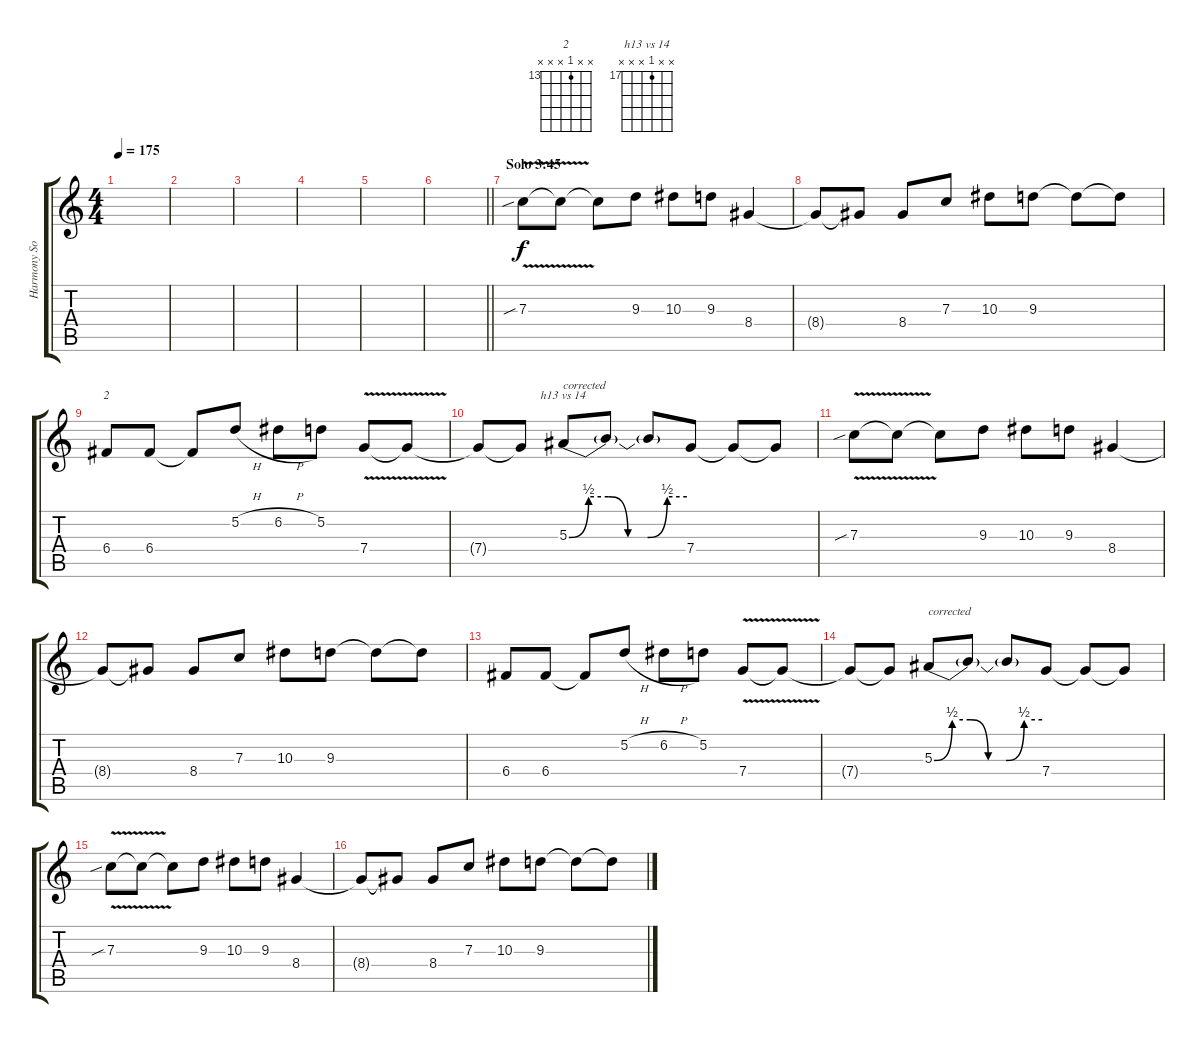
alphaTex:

\track ("Harmony Solo" "Harmony So") {instrument distortionguitar}
\staff {score tabs}
\tuning (D4 A3 F3 C3 G2 D2) {hide}
\chord ("2" x x 13 x x x) {firstfret 13}
\chord ("h13 vs 14" x x 17 x x x) {firstfret 17}
\ts (4 4)
\tempo 175
\clef g2
\ks c
|
|
|
|
|
\barLineRight lightlight
|
\section ("" "Solo 3:45")
7.3{v sib}.8 7.3{t}.8 7.3{t}.8 9.3.8 10.3.8 9.3.8 8.4.4 |
8.4{t}.8 8.4{t}.8 8.4.8 7.3.8 10.3.8 9.3.8 9.3{t}.8 9.3{t}.8 |
6.4.8{ch "2"} 6.4.8 6.4{t}.8 5.2{h}.8 6.2{h}.8 5.2.8 7.4{v}.8 7.4{t}.8 |
7.4{t}.8 7.4{t}.8 5.3{be (custom 0 0 10 2 20 2 30 0 40 0 50 2 60 2)}.8{ch "h13 vs 14" txt "corrected"} 5.3{t}.8 5.3{t}.8 7.4.8 7.4{t}.8 7.4{t}.8 |
7.3{v sib}.8 7.3{t}.8 7.3{t}.8 9.3.8 10.3.8 9.3.8 8.4.4 |
8.4{t}.8 8.4{t}.8 8.4.8 7.3.8 10.3.8 9.3.8 9.3{t}.8 9.3{t}.8 |
6.4.8 6.4.8 6.4{t}.8 5.2{h}.8 6.2{h}.8 5.2.8 7.4{v}.8 7.4{t}.8 |
7.4{t}.8 7.4{t}.8 5.3{be (custom 0 0 10 2 20 2 30 0 40 0 50 2 60 2)}.8{txt "corrected"} 5.3{t}.8 5.3{t}.8 7.4.8 7.4{t}.8 7.4{t}.8 |
7.3{v sib}.8 7.3{t}.8 7.3{t}.8 9.3.8 10.3.8 9.3.8 8.4.4 |
8.4{t}.8 8.4{t}.8 8.4.8 7.3.8 10.3.8 9.3.8 9.3{t}.8 9.3{t}.8
